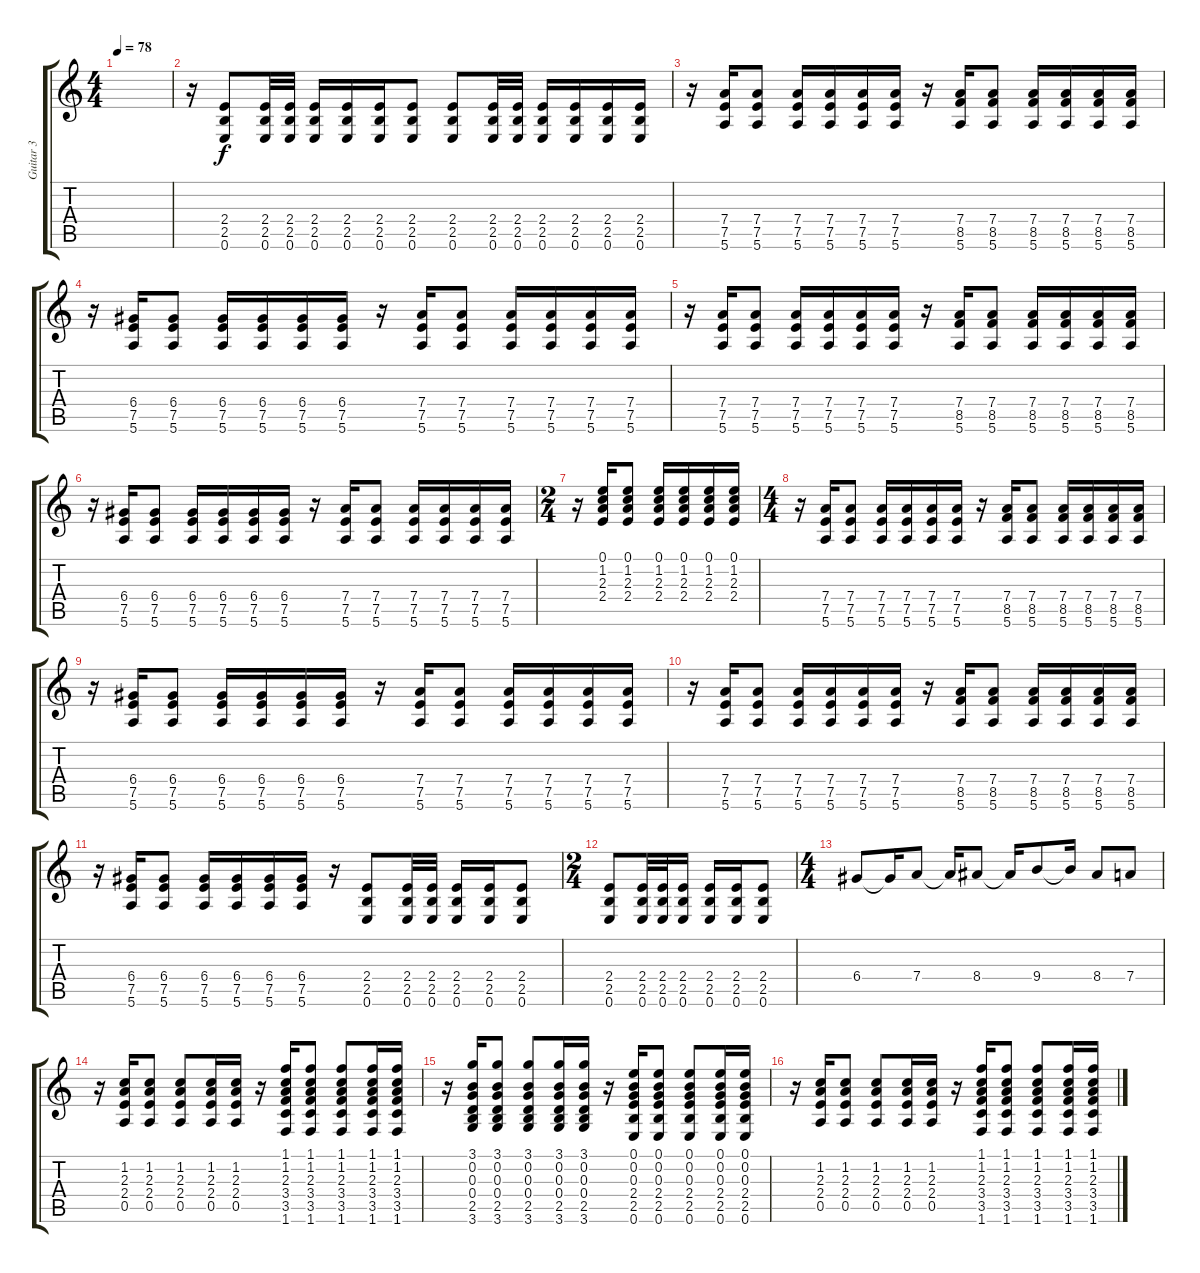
\track ("Guitar 3" "Guitar 3") {instrument electricguitarclean}
\staff {score tabs}
\tuning (E4 B3 G3 D3 A2 E2) {hide}
\ts (4 4)
\tempo 78
\clef g2
\ks c
|
r.16 (2.4 2.5 0.6).8 (2.4 2.5 0.6).32 (2.4 2.5 0.6).32 (2.4 2.5 0.6).16 (2.4 2.5 0.6).16 (2.4 2.5 0.6).16 (2.4 2.5 0.6).8 (2.4 2.5 0.6).8 (2.4 2.5 0.6).32 (2.4 2.5 0.6).32 (2.4 2.5 0.6).16 (2.4 2.5 0.6).16 (2.4 2.5 0.6).16 (2.4 2.5 0.6).16 |
r.16 (7.4 7.5 5.6).16 (7.4 7.5 5.6).8 (7.4 7.5 5.6).16 (7.4 7.5 5.6).16 (7.4 7.5 5.6).16 (7.4 7.5 5.6).16 r.16 (7.4 8.5 5.6).16 (7.4 8.5 5.6).8 (7.4 8.5 5.6).16 (7.4 8.5 5.6).16 (7.4 8.5 5.6).16 (7.4 8.5 5.6).16 |
r.16 (6.4 7.5 5.6).16 (6.4 7.5 5.6).8 (6.4 7.5 5.6).16 (6.4 7.5 5.6).16 (6.4 7.5 5.6).16 (6.4 7.5 5.6).16 r.16 (7.4 7.5 5.6).16 (7.4 7.5 5.6).8 (7.4 7.5 5.6).16 (7.4 7.5 5.6).16 (7.4 7.5 5.6).16 (7.4 7.5 5.6).16 |
r.16 (7.4 7.5 5.6).16 (7.4 7.5 5.6).8 (7.4 7.5 5.6).16 (7.4 7.5 5.6).16 (7.4 7.5 5.6).16 (7.4 7.5 5.6).16 r.16 (7.4 8.5 5.6).16 (7.4 8.5 5.6).8 (7.4 8.5 5.6).16 (7.4 8.5 5.6).16 (7.4 8.5 5.6).16 (7.4 8.5 5.6).16 |
r.16 (6.4 7.5 5.6).16 (6.4 7.5 5.6).8 (6.4 7.5 5.6).16 (6.4 7.5 5.6).16 (6.4 7.5 5.6).16 (6.4 7.5 5.6).16 r.16 (7.4 7.5 5.6).16 (7.4 7.5 5.6).8 (7.4 7.5 5.6).16 (7.4 7.5 5.6).16 (7.4 7.5 5.6).16 (7.4 7.5 5.6).16 |
\ts (2 4)
r.16 (0.1 1.2 2.3 2.4).16 (0.1 1.2 2.3 2.4).8 (0.1 1.2 2.3 2.4).16 (0.1 1.2 2.3 2.4).16 (0.1 1.2 2.3 2.4).16 (0.1 1.2 2.3 2.4).16 |
\ts (4 4)
r.16 (7.4 7.5 5.6).16 (7.4 7.5 5.6).8 (7.4 7.5 5.6).16 (7.4 7.5 5.6).16 (7.4 7.5 5.6).16 (7.4 7.5 5.6).16 r.16 (7.4 8.5 5.6).16 (7.4 8.5 5.6).8 (7.4 8.5 5.6).16 (7.4 8.5 5.6).16 (7.4 8.5 5.6).16 (7.4 8.5 5.6).16 |
r.16 (6.4 7.5 5.6).16 (6.4 7.5 5.6).8 (6.4 7.5 5.6).16 (6.4 7.5 5.6).16 (6.4 7.5 5.6).16 (6.4 7.5 5.6).16 r.16 (7.4 7.5 5.6).16 (7.4 7.5 5.6).8 (7.4 7.5 5.6).16 (7.4 7.5 5.6).16 (7.4 7.5 5.6).16 (7.4 7.5 5.6).16 |
r.16 (7.4 7.5 5.6).16 (7.4 7.5 5.6).8 (7.4 7.5 5.6).16 (7.4 7.5 5.6).16 (7.4 7.5 5.6).16 (7.4 7.5 5.6).16 r.16 (7.4 8.5 5.6).16 (7.4 8.5 5.6).8 (7.4 8.5 5.6).16 (7.4 8.5 5.6).16 (7.4 8.5 5.6).16 (7.4 8.5 5.6).16 |
r.16 (6.4 7.5 5.6).16 (6.4 7.5 5.6).8 (6.4 7.5 5.6).16 (6.4 7.5 5.6).16 (6.4 7.5 5.6).16 (6.4 7.5 5.6).16 r.16 (2.4 2.5 0.6).8 (2.4 2.5 0.6).32 (2.4 2.5 0.6).32 (2.4 2.5 0.6).16 (2.4 2.5 0.6).16 (2.4 2.5 0.6).8 |
\ts (2 4)
(2.4 2.5 0.6).8 (2.4 2.5 0.6).32 (2.4 2.5 0.6).32 (2.4 2.5 0.6).16 (2.4 2.5 0.6).16 (2.4 2.5 0.6).16 (2.4 2.5 0.6).8 |
\ts (4 4)
6.4.8 6.4{t}.16 7.4.8 7.4{t}.16 8.4.8 8.4{t}.16 9.4.8 9.4{t}.16 8.4.8 7.4.8 |
r.16 (1.2 2.3 2.4 0.5).16 (1.2 2.3 2.4 0.5).8 (1.2 2.3 2.4 0.5).8 (1.2 2.3 2.4 0.5).16 (1.2 2.3 2.4 0.5).16 r.16 (1.1 1.2 2.3 3.4 3.5 1.6).16 (1.1 1.2 2.3 3.4 3.5 1.6).8 (1.1 1.2 2.3 3.4 3.5 1.6).8 (1.1 1.2 2.3 3.4 3.5 1.6).16 (1.1 1.2 2.3 3.4 3.5 1.6).16 |
r.16 (3.1 0.2 0.3 0.4 2.5 3.6).16 (3.1 0.2 0.3 0.4 2.5 3.6).8 (3.1 0.2 0.3 0.4 2.5 3.6).8 (3.1 0.2 0.3 0.4 2.5 3.6).16 (3.1 0.2 0.3 0.4 2.5 3.6).16 r.16 (0.1 0.2 0.3 2.4 2.5 0.6).16 (0.1 0.2 0.3 2.4 2.5 0.6).8 (0.1 0.2 0.3 2.4 2.5 0.6).8 (0.1 0.2 0.3 2.4 2.5 0.6).16 (0.1 0.2 0.3 2.4 2.5 0.6).16 |
r.16 (1.2 2.3 2.4 0.5).16 (1.2 2.3 2.4 0.5).8 (1.2 2.3 2.4 0.5).8 (1.2 2.3 2.4 0.5).16 (1.2 2.3 2.4 0.5).16 r.16 (1.1 1.2 2.3 3.4 3.5 1.6).16 (1.1 1.2 2.3 3.4 3.5 1.6).8 (1.1 1.2 2.3 3.4 3.5 1.6).8 (1.1 1.2 2.3 3.4 3.5 1.6).16 (1.1 1.2 2.3 3.4 3.5 1.6).16
